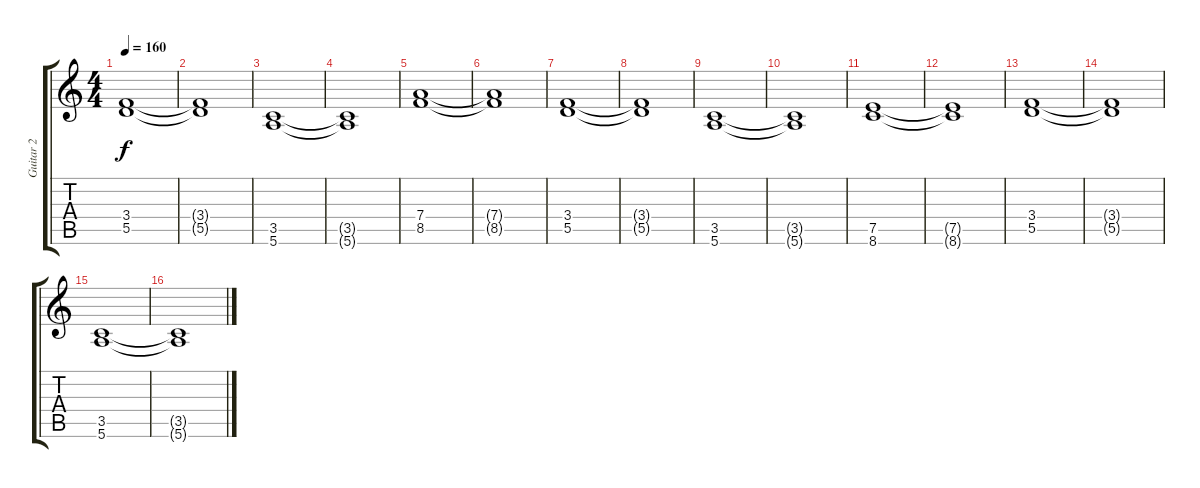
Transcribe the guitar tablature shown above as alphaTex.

\track ("Guitar 2" "Guitar 2") {instrument overdrivenguitar}
\staff {score tabs}
\tuning (E4 B3 G3 D3 A2 E2) {hide}
\ts (4 4)
\tempo 160
\clef g2
\ks c
(3.4 5.5).1{dy f} |
(3.4{t} 5.5{t}).1 |
(3.5 5.6).1 |
(3.5{t} 5.6{t}).1 |
(7.4 8.5).1 |
(7.4{t} 8.5{t}).1 |
(3.4 5.5).1 |
(3.4{t} 5.5{t}).1 |
(3.5 5.6).1 |
(3.5{t} 5.6{t}).1 |
(7.5 8.6).1 |
(7.5{t} 8.6{t}).1 |
(3.4 5.5).1 |
(3.4{t} 5.5{t}).1 |
(3.5 5.6).1 |
(3.5{t} 5.6{t}).1
